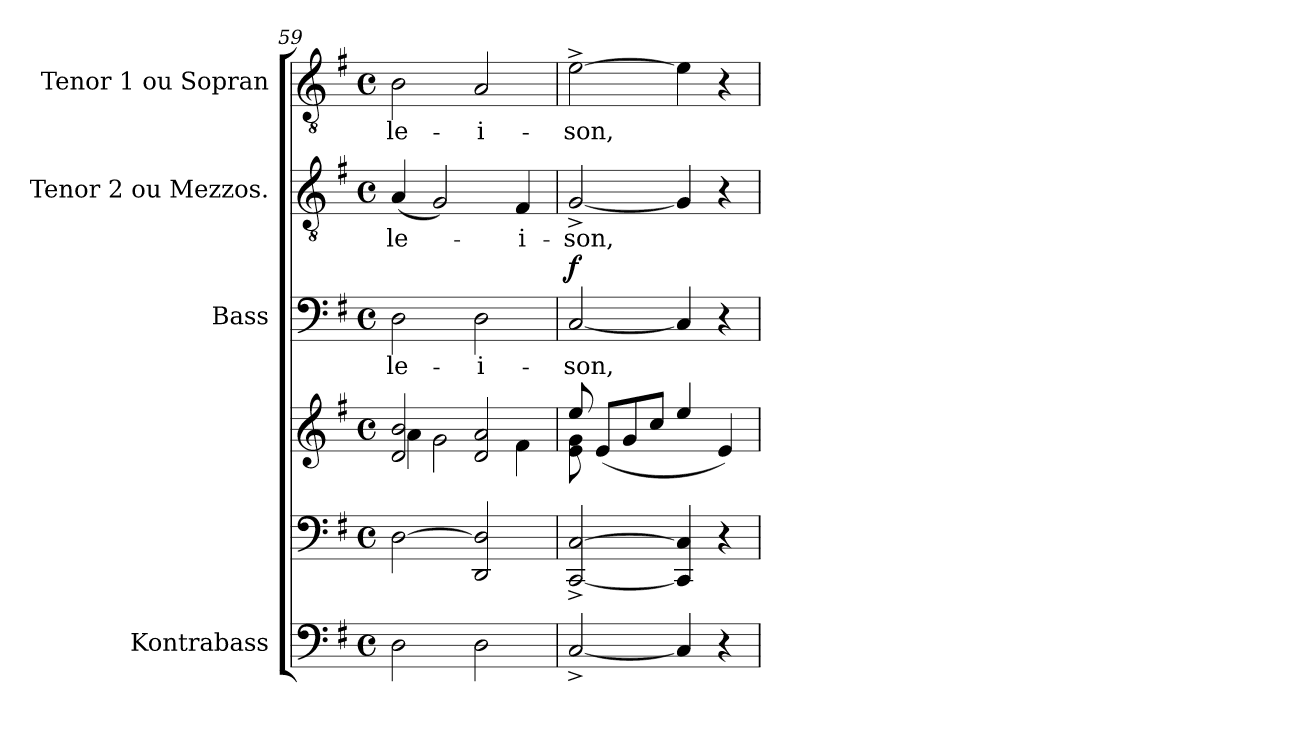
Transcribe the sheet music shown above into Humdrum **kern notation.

**kern	**kern	**kern	**kern	**text	**dynam	**kern	**text	**kern	**text
*part5	*part4	*part4	*part3	*part3	*part3	*part2	*part2	*part1	*part1
*staff6	*staff5	*staff4	*staff3	*staff3	*staff3	*staff2	*staff2	*staff1	*staff1
*I"Kontrabass	*	*	*I"Bass	*	*	*I"Tenor 2 ou Mezzos.	*	*I"Tenor 1 ou Sopran	*
*I'Kb.	*	*	*	*	*	*	*	*	*
*clefF4	*clefF4	*clefG2	*clefF4	*	*	*clefGv2	*	*clefGv2	*
*ITrd7c12	*	*	*	*	*	*	*	*	*
*k[f#]	*k[f#]	*k[f#]	*k[f#]	*	*	*k[f#]	*	*k[f#]	*
*G:	*G:	*G:	*G:	*	*	*G:	*	*G:	*
*M4/4	*M4/4	*M4/4	*M4/4	*	*	*M4/4	*	*M4/4	*
*met(c)	*met(c)	*met(c)	*met(c)	*	*	*met(c)	*	*met(c)	*
=59	=59	=59	=59	=59	=59	=59	=59	=59	=59
*	*	*^	*	*	*	*	*	*	*
!	!	!	!	!	!LO:LY:b	!	!	!LO:LY:b	!	!LO:LY:b
2DD\	[2D\	2d/ 2b/	4a\	2D\	-le-	.	(<4A/	-le-	2B\	-le-
.	.	.	2g\	.	.	.	2G/)	.	.	.
!	!	!	!	!	!LO:LY:b	!	!	!	!	!LO:LY:b
2DD\	2DD/ 2D/]	2d/ 2a/	.	2D\	-i-	.	.	.	2A/	-i-
!	!	!	!	!	!	!	!	!LO:LY:b	!	!
.	.	.	4f#\	.	.	.	4F#/	-i-	.	.
=60	=60	=60	=60	=60	=60	=60	=60	=60	=60	=60
!	!	!	!	!	!LO:LY:b	!LO:DY:a	!	!LO:LY:b	!	!LO:LY:b
[2CC^</	[2CC/^< [2C/^<	8ee/	8e\ 8g\	[2C/	-son,	f	[2G^</	-son,	[2e^>\	-son,
.	.	(>8e/L	8ryy	.	.	.	.	.	.	.
.	.	8g/	2.ryy	.	.	.	.	.	.	.
.	.	8cc/J	.	.	.	.	.	.	.	.
4CC/]	4CC/] 4C/]	4ee/	.	4C/]	.	.	4G/]	.	4e\]	.
4r	4r	4e/)	.	4r	.	.	4r	.	4r	.
*	*	*v	*v	*	*	*	*	*	*	*
=	=	=	=	=	=	=	=	=	=
*-	*-	*-	*-	*-	*-	*-	*-	*-	*-
